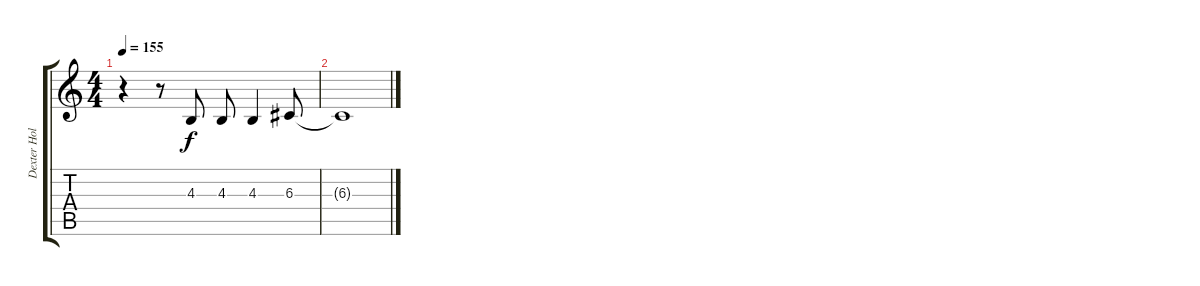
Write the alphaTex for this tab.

\track ("Dexter Holland - Vocals" "Dexter Hol") {instrument altosax}
\staff {score tabs}
\tuning (E4 B3 G3 D3 A2 E2) {hide}
\ts (4 4)
\tempo 155
\clef g2
\ks c
r.4{dy f} r.8 4.3.8 4.3.8 4.3.4 6.3.8 |
6.3{t}.1
